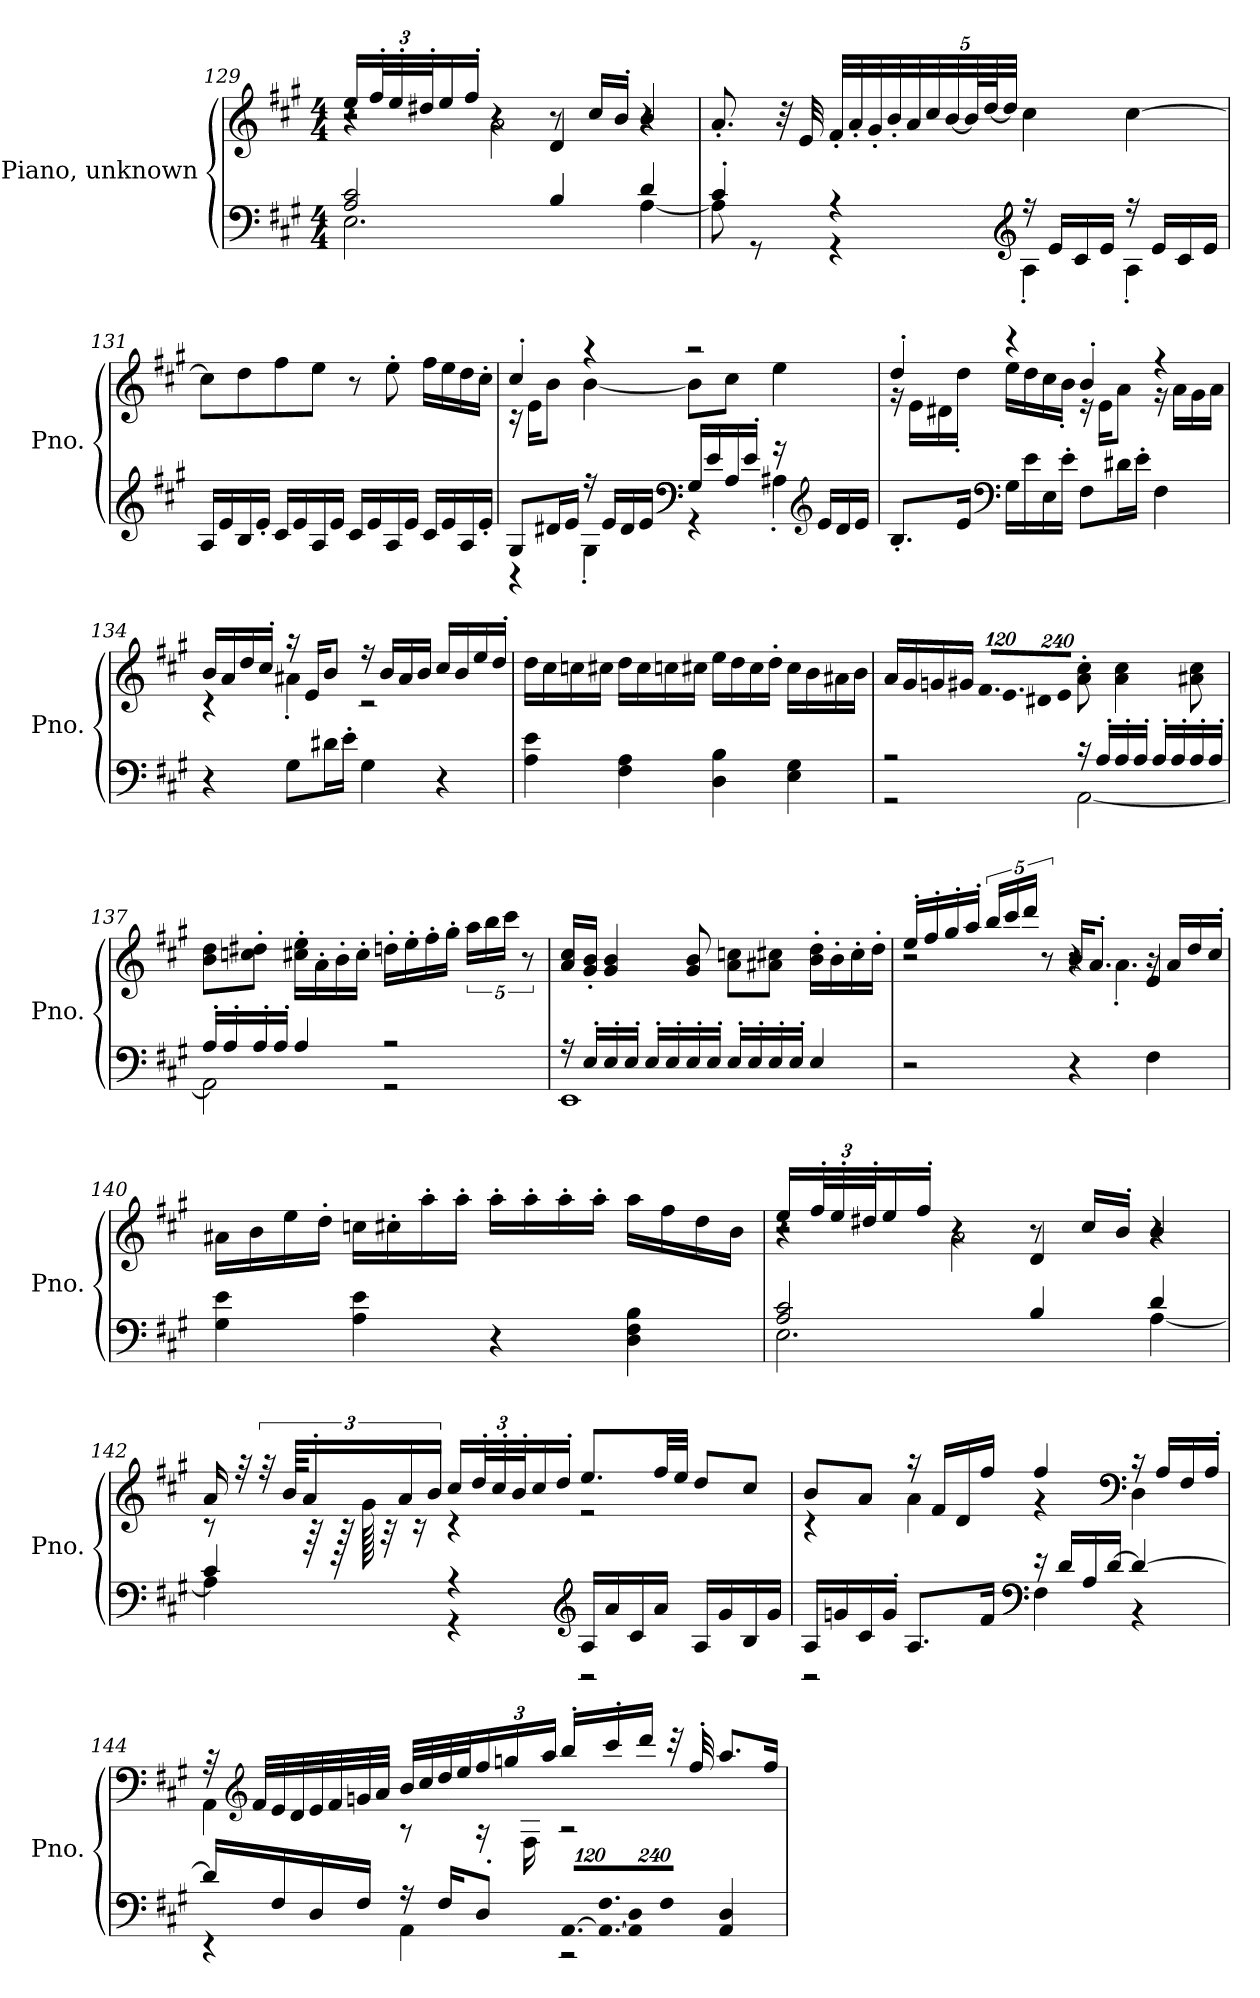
**kern	**kern
*part1	*part1
*staff2	*staff1
*I"Piano, unknown	*
*I'Pno.	*
*clefF4	*clefG2
*k[f#c#g#]	*k[f#c#g#]
*M4/4	*M4/4
=129	=129
*^	*^
*	*	*	*^
2A/ 2c#/	2.E\	16ee/LL	4r	2r
*	*	*Xbrackettup	*	*
.	.	48ff#'/L	.	.
.	.	48ee'/	.	.
.	.	48dd#X'/J	.	.
.	.	16ee/	.	.
.	.	16ff#'/JJ	.	.
.	.	4r	2a\	.
4B/	.	8r	.	4d/
.	.	16cc#/LL	.	.
.	.	16b'/JJ	.	.
4d/	[4A\	4b/	4r	4r
*	*	*v	*v	*v
!!LO:LB:g=z
=130	=130	=130
4c#'/	8A\]	8.a'/
.	8r	.
.	.	32r
.	.	32e/
4r	4r	32f#'/LLL
.	.	32a'/
.	.	32g#'/
.	.	32b'/
.	.	40a/
.	.	40cc#/
.	.	[40b/
.	.	80b/L]
.	.	[80dd/J
.	.	40dd/JJJ]
*clefG2	*	*
16r	4A'\	4cc#\
16e/LL	.	.
16c#/	.	.
16e/JJ	.	.
16r	4A'\	[4cc#\
16e/LL	.	.
16c#/	.	.
16e/JJ	.	.
*v	*v	*
=131	=131
16A/LL	8cc#\L]
16e/	.
16B/	8dd\
16e'/JJ	.
16c#/LL	8ff#\
16e/	.
16A/	8ee\J
16e/JJ	.
16c#/LL	8r
16e/	.
16A/	8ee'\
16e/JJ	.
16c#/LL	16ff#\LL
16e/	16ee\
16A/	16dd\
16e'/JJ	16cc#'\JJ
!!LO:LB:g=z
=132	=132
*^	*^
8G#/L	4r	4cc#'/	16r
.	.	.	16e\KL
16d#X/L	.	.	8b\J
16e/JJ	.	.	.
16r	4G#'\	4r	[4b\
16e/LL	.	.	.
16d#/	.	.	.
16e/JJ	.	.	.
*clefF4	*	*	*
16G#/LL	4r	2r	8b\L]
16e/	.	.	.
16A/	.	.	8cc#\J
16e'/JJ	.	.	.
16r	4A#X'\	.	4ee\
*clefG2	*	*	*
16e/LL	.	.	.
16d#/	.	.	.
16e/JJ	.	.	.
*v	*v	*	*
=133	=133	=133
8.B'/L	4dd'/	16r
.	.	16e\LL
.	.	16d#X\
16e/Jk	.	16dd'\JJ
*clefF4	*	*
16G#\LL	4r	16ee\LL
16e\	.	16dd\
16E\	.	16cc#\
16e'\JJ	.	16b'\JJ
8F#\L	4b'/	16r
.	.	16e\KL
16d#X\L	.	8a\J
16e'\JJ	.	.
4F#\	4r	16r
.	.	16a\LL
.	.	16g#\
.	.	16a\JJ
!!LO:PB:g=z	!!
=134	=134	=134
4r	16b/LL	4r
.	16a/	.
.	16dd/	.
.	16cc#'/JJ	.
8G#\L	16r	4a#X'\
.	16e/KL	.
16d#X\L	8b/J	.
16e'\JJ	.	.
4G#\	16r	2r
.	16b/LL	.
.	16a#/	.
.	16b/JJ	.
4r	16cc#/LL	.
.	16b/	.
.	16ee/	.
.	16dd'/JJ	.
*	*v	*v
=135	=135
4A\ 4e\	16dd\LL
.	16cc#\
.	16ccn\
.	16cc#X\JJ
4F#\ 4A\	16dd\LL
.	16cc#\
.	16ccn\
.	16cc#X\JJ
4D\ 4B\	16ee\LL
.	16dd\
.	16cc#\
.	16dd'\JJ
4E\ 4G#\	16cc#\LL
.	16b\
.	16a#X\
.	16b\JJ
!!LO:LB:g=z
=136	=136
*^	*
2r	2r	16a/LL
.	.	16g#/
.	.	16gn/
.	.	16g#X/JJ
!	!	!LO:N:vis=32.
.	.	1920%103f#/LLL
!	!	!LO:N:vis=32.
.	.	1920%103e/J
!	!	!LO:N:vis=16
.	.	1920%137d#X/
!	!	!LO:N:vis=16
.	.	1920%137e/JJ
16r	[2AA\	8a\' 8cc#\'
16A'/LL	.	.
16A'/	.	4a\ 4cc#\
16A'/JJ	.	.
16A'/LL	.	.
16A'/	.	.
16A'/	.	8a#X\ 8cc#\
16A'/JJ	.	.
=137	=137	=137
16A'/LL	2AA\]	8b\ 8dd\L
16A'/	.	.
16A'/	.	8ccn\' 8dd#X\'J
16A'/JJ	.	.
4A/	.	16cc#X\' 16ee\'LL
.	.	16a'\
.	.	16b'\
.	.	16cc#'\JJ
2r	2r	16ddn'\LL
.	.	16ee'\
.	.	16ff#'\
.	.	16gg#'\JJ
*	*	*brackettup
.	.	20aa\LL
.	.	20bb\
.	.	20ccc#\JJ
.	.	10r
!!LO:LB:g=z
=138	=138	=138
16r	1EE	16a/ 16cc#/LL
16E'/LL	.	16g#/' 16b/'JJ
16E'/	.	4g#/ 4b/
16E'/JJ	.	.
16E'/LL	.	.
16E'/	.	.
16E'/	.	8g#/ 8b/
16E'/JJ	.	.
16E'/LL	.	8a\ 8ccn\L
16E'/	.	.
16E'/	.	8a#X\ 8cc#X\J
16E'/JJ	.	.
4E/	.	16b\' 16dd\'LL
.	.	16b'\
.	.	16cc#'\
.	.	16dd'\JJ
*v	*v	*
=139	=139
*	*^
*	*	*^
2r	16ee'/LL	2r	2r
.	16ff#'/	.	.
.	16gg#'/	.	.
.	16aa'/JJ	.	.
.	20bb/LL	.	.
.	20ccc#/	.	.
.	20ddd/JJ	.	.
.	10r	.	.
4r	16b/KL	8r	4r
.	8.a'/J	.	.
.	.	4.a'\	.
4F#\	16r	.	4e/
.	16a/LL	.	.
.	16dd/	.	.
.	16cc#'/JJ	.	.
*	*v	*v	*v
!!LO:LB:g=z
=140	=140
4G#\ 4e\	16a#X\LL
.	16b\
.	16ee\
.	16dd'\JJ
4A\ 4e\	16ccn\LL
.	16cc#X'\
.	16aa'\
.	16aa'\JJ
4r	16aa'\LL
.	16aa'\
.	16aa'\
.	16aa'\JJ
4D\ 4F#\ 4B\	16aa\LL
.	16ff#\
.	16dd\
.	16b\JJ
=141	=141
*^	*^
*	*	*	*^
2A/ 2c#/	2.E\	16ee/LL	4r	2r
*	*	*Xbrackettup	*	*
.	.	48ff#'/L	.	.
.	.	48ee'/	.	.
.	.	48dd#X'/J	.	.
.	.	16ee/	.	.
.	.	16ff#'/JJ	.	.
.	.	4r	2a\	.
4B/	.	8r	.	4d/
.	.	16cc#/LL	.	.
.	.	16b'/JJ	.	.
4d/	[4A\	4b/	4r	4r
*	*	*	*v	*v
!!LO:LB:g=z
=142	=142	=142	=142
4c#/	4A\]	16a/	8r
.	.	32r	.
*	*	*brackettup	*
.	.	48r	.
.	.	96b/KKLL	.
*	*	*Xbrackettup	*
.	.	24a'/	64r
.	.	.	128r
.	.	.	128g#\
.	.	.	32r
.	.	24a/	.
.	.	.	16r
.	.	24b/JJ	.
4r	4r	16cc#/LL	4r
.	.	48dd'/L	.
.	.	48cc#'/	.
.	.	48b'/J	.
.	.	16cc#/	.
.	.	16dd'/JJ	.
*clefG2	*	*	*
16A/LL	2r	8.ee/L	2r
16a/	.	.	.
16c#/	.	.	.
16a/JJ	.	32ff#/LL	.
.	.	32ee/JJJ	.
16A/LL	.	8dd/L	.
16g#/	.	.	.
16B/	.	8cc#/J	.
16g#/JJ	.	.	.
!!LO:LB:g=z	!!
=143	=143	=143	=143
16A/LL	2r	8b/L	4r
16gn/	.	.	.
16c#/	.	8a/J	.
16g'/JJ	.	.	.
8.A/L	.	16r	4a\
.	.	16f#/LL	.
.	.	16d/	.
16f#/Jk	.	16ff#/JJ	.
*clefF4	*	*	*
16r	4F#\	4ff#/	4r
16d/LL	.	.	.
16A/	.	.	.
[16d/JJ	.	.	.
*	*	*clefF4	*
4d/_	4r	16r	4D\
.	.	16A/LL	.
.	.	16F#/	.
.	.	16A'/JJ	.
!!LO:PB:g=z	!!
=144	=144	=144	=144
16d/LL]	4r	32r	4AA\
*	*	*clefG2	*
.	.	32f#/LLL	.
16F#/	.	32e/	.
.	.	32d/	.
16D/	.	32e/	.
.	.	32f#/	.
16F#/JJ	.	32gn/	.
.	.	32a/JJJ	.
16r	4AA\	32b/LLL	8r
.	.	32cc#/	.
16F#/KL	.	32dd/	.
.	.	32ee/J	.
8D'/J	.	24ff#/	16r
.	.	24ggn/	.
.	.	.	16F#\
.	.	24aa/JJ	.
*Xbrackettup	*	*	*
!LO:N:vis=32.	!	!	!
[1920%103AA/LLL	2r	16bb'/LL	2r
!LO:N:vis=32.	!	!	!
1920%103AA/_ 1920%103F#/J	.	.	.
.	.	16ccc#'/	.
!LO:N:vis=16	!	!	!
1920%137AA/] 1920%137D/	.	.	.
.	.	16ddd/JJ	.
!LO:N:vis=16	!	!	!
1920%137F#/JJ	.	.	.
.	.	32r	.
.	.	32ff#'/	.
4AA/ 4D/	.	8.aa/L	.
.	.	16ff#/Jk	.
*v	*v	*	*
*	*v	*v
=	=
*-	*-
